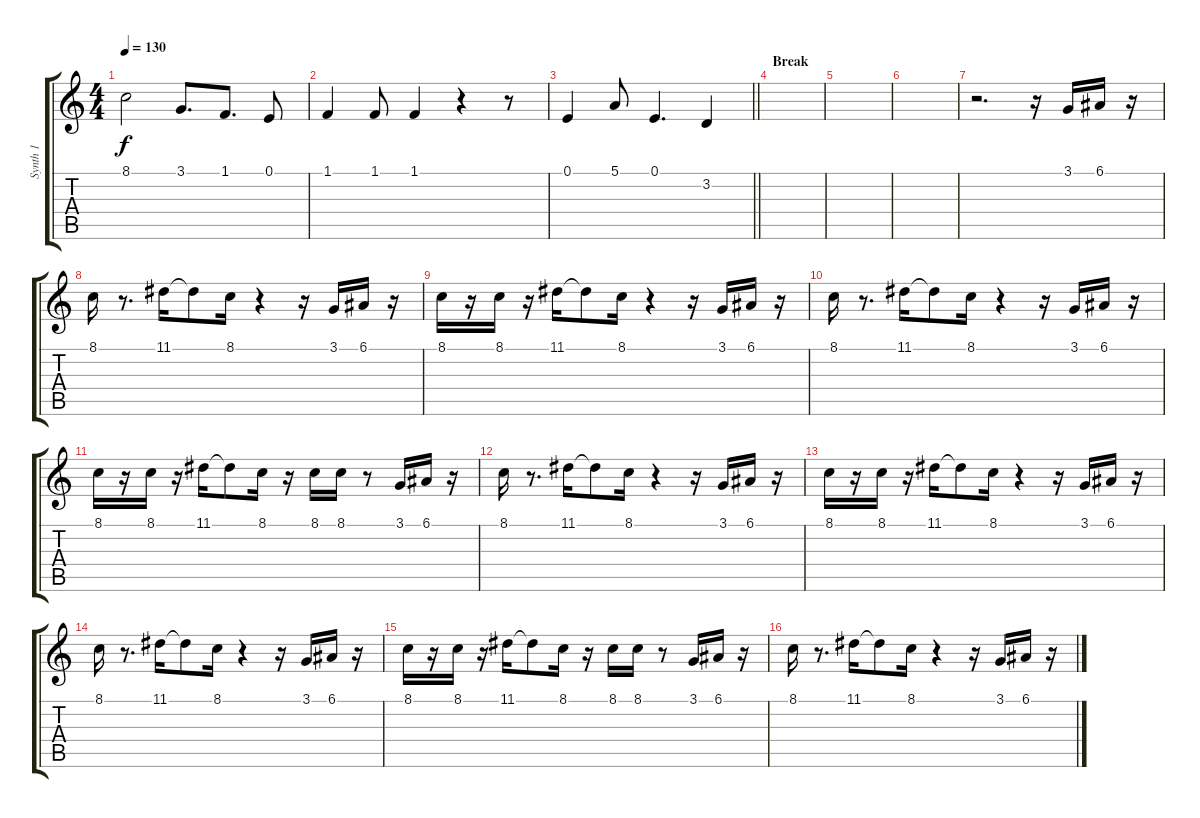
\track ("Synth 1" "Synth 1") {instrument honkytonkpiano}
\staff {score tabs}
\tuning (E4 B3 G3 D3 A2 E2) {hide}
\ts (4 4)
\tempo 130
\clef g2
\ks c
8.1.2{dy f} 3.1.8{d} 1.1.8{d} 0.1.8 |
1.1.4 1.1.8 1.1.4 r.4 r.8 |
\barLineRight lightlight
0.1.4 5.1.8 0.1.4{d} 3.2.4 |
\section ("" "Break")
|
|
|
r.2{d} r.16 3.1.16 6.1.16 r.16 |
8.1.16 r.8{d} 11.1.16 11.1{t}.8 8.1.16 r.4 r.16 3.1.16 6.1.16 r.16 |
8.1.16 r.16 8.1.16 r.16 11.1.16 11.1{t}.8 8.1.16 r.4 r.16 3.1.16 6.1.16 r.16 |
8.1.16 r.8{d} 11.1.16 11.1{t}.8 8.1.16 r.4 r.16 3.1.16 6.1.16 r.16 |
8.1.16 r.16 8.1.16 r.16 11.1.16 11.1{t}.8 8.1.16 r.16 8.1.16 8.1.16 r.8 3.1.16 6.1.16 r.16 |
8.1.16 r.8{d} 11.1.16 11.1{t}.8 8.1.16 r.4 r.16 3.1.16 6.1.16 r.16 |
8.1.16 r.16 8.1.16 r.16 11.1.16 11.1{t}.8 8.1.16 r.4 r.16 3.1.16 6.1.16 r.16 |
8.1.16 r.8{d} 11.1.16 11.1{t}.8 8.1.16 r.4 r.16 3.1.16 6.1.16 r.16 |
8.1.16 r.16 8.1.16 r.16 11.1.16 11.1{t}.8 8.1.16 r.16 8.1.16 8.1.16 r.8 3.1.16 6.1.16 r.16 |
8.1.16 r.8{d} 11.1.16 11.1{t}.8 8.1.16 r.4 r.16 3.1.16 6.1.16 r.16
